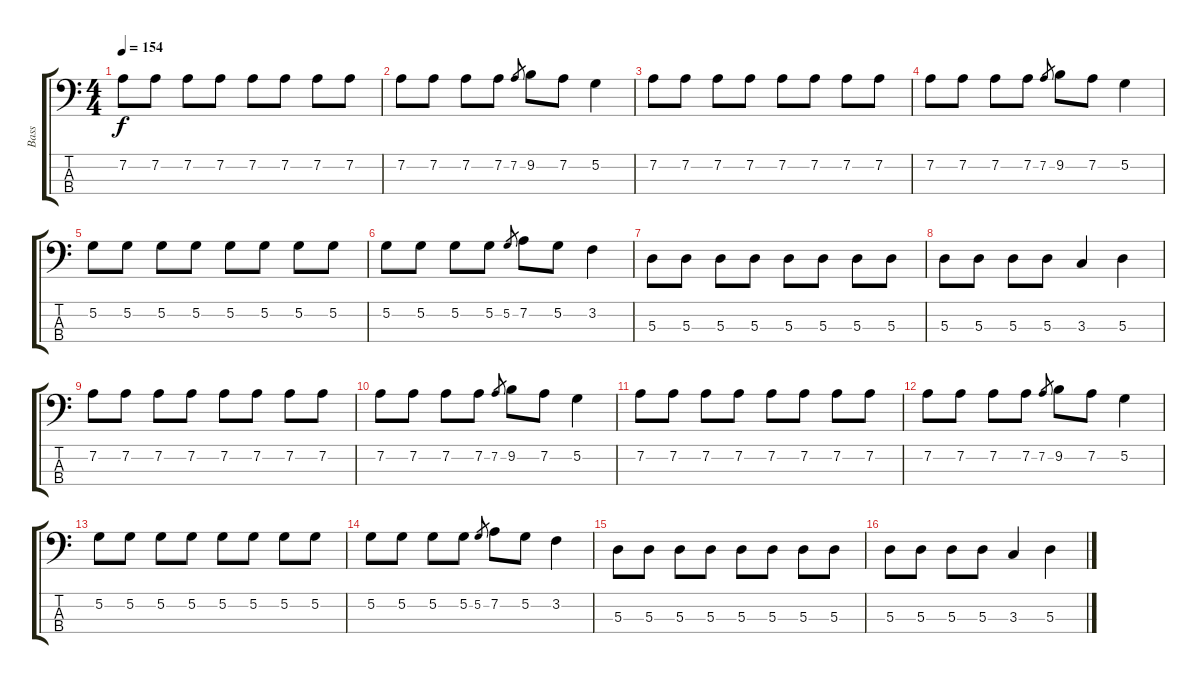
\track ("Bass" "Bass") {instrument electricbasspick}
\staff {score tabs}
\tuning (G2 D2 A1 E1) {hide}
\ts (4 4)
\tempo 154
\clef f4
\ks c
7.2.8{dy f} 7.2.8 7.2.8 7.2.8 7.2.8 7.2.8 7.2.8 7.2.8 |
7.2.8 7.2.8 7.2.8 7.2.8 7.2.8{gr} 9.2.8 7.2.8 5.2.4 |
7.2.8 7.2.8 7.2.8 7.2.8 7.2.8 7.2.8 7.2.8 7.2.8 |
7.2.8 7.2.8 7.2.8 7.2.8 7.2.8{gr} 9.2.8 7.2.8 5.2.4 |
5.2.8 5.2.8 5.2.8 5.2.8 5.2.8 5.2.8 5.2.8 5.2.8 |
5.2.8 5.2.8 5.2.8 5.2.8 5.2.8{gr} 7.2.8 5.2.8 3.2.4 |
5.3.8 5.3.8 5.3.8 5.3.8 5.3.8 5.3.8 5.3.8 5.3.8 |
5.3.8 5.3.8 5.3.8 5.3.8 3.3.4 5.3.4 |
7.2.8 7.2.8 7.2.8 7.2.8 7.2.8 7.2.8 7.2.8 7.2.8 |
7.2.8 7.2.8 7.2.8 7.2.8 7.2.8{gr} 9.2.8 7.2.8 5.2.4 |
7.2.8 7.2.8 7.2.8 7.2.8 7.2.8 7.2.8 7.2.8 7.2.8 |
7.2.8 7.2.8 7.2.8 7.2.8 7.2.8{gr} 9.2.8 7.2.8 5.2.4 |
5.2.8 5.2.8 5.2.8 5.2.8 5.2.8 5.2.8 5.2.8 5.2.8 |
5.2.8 5.2.8 5.2.8 5.2.8 5.2.8{gr} 7.2.8 5.2.8 3.2.4 |
5.3.8 5.3.8 5.3.8 5.3.8 5.3.8 5.3.8 5.3.8 5.3.8 |
5.3.8 5.3.8 5.3.8 5.3.8 3.3.4 5.3.4
